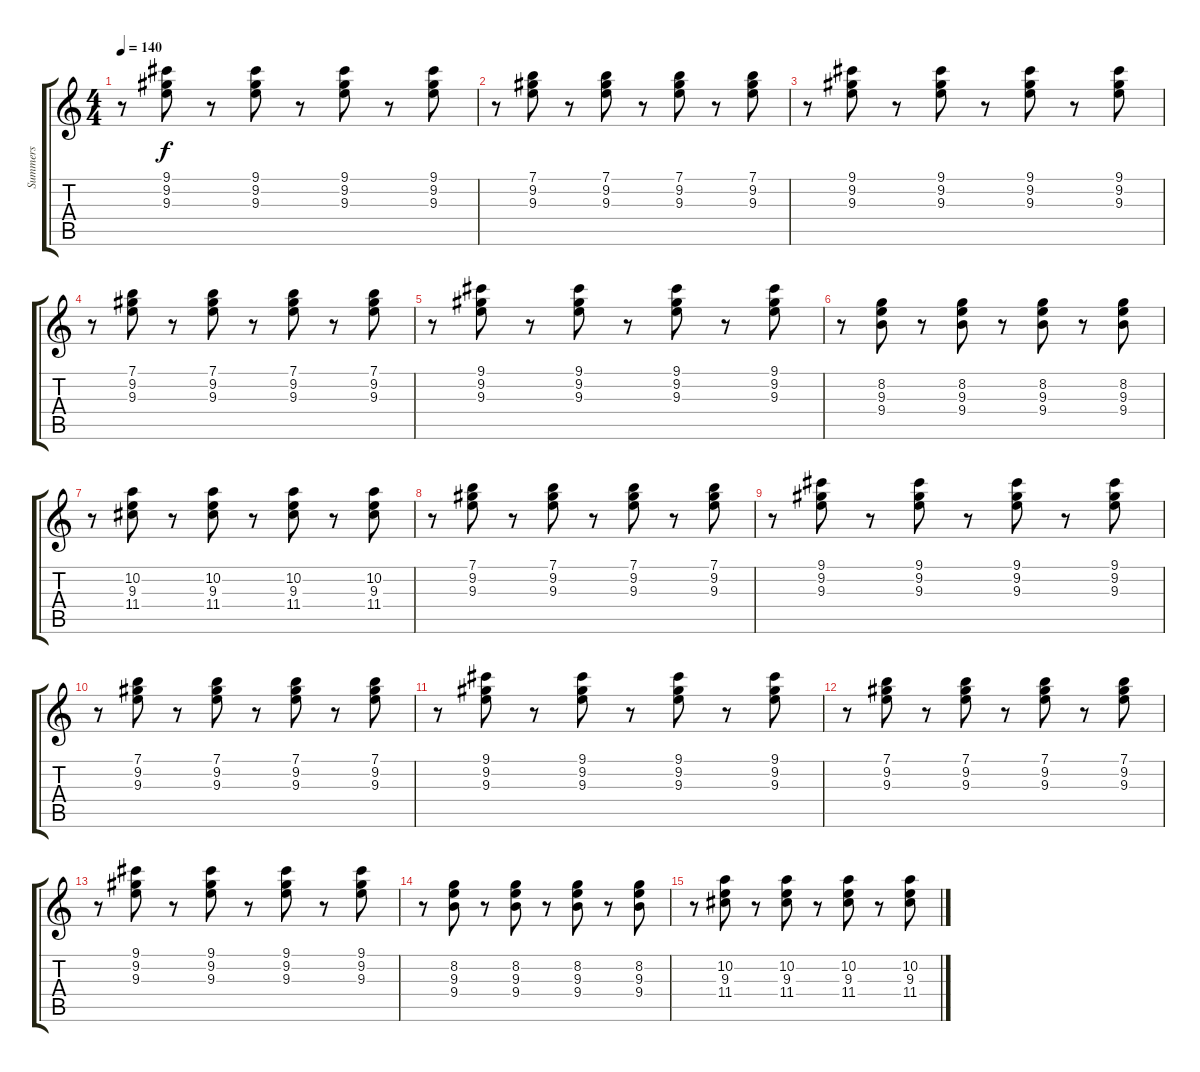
\track ("Summers" "Summers") {instrument distortionguitar}
\staff {score tabs}
\tuning (E4 B3 G3 D3 A2 E2) {hide}
\ts (4 4)
\tempo 140
\clef g2
\ks c
r.8{dy f} (9.1 9.2 9.3).8 r.8 (9.1 9.2 9.3).8 r.8 (9.1 9.2 9.3).8 r.8 (9.1 9.2 9.3).8 |
r.8 (7.1 9.2 9.3).8 r.8 (7.1 9.2 9.3).8 r.8 (7.1 9.2 9.3).8 r.8 (7.1 9.2 9.3).8 |
r.8 (9.1 9.2 9.3).8 r.8 (9.1 9.2 9.3).8 r.8 (9.1 9.2 9.3).8 r.8 (9.1 9.2 9.3).8 |
r.8 (7.1 9.2 9.3).8 r.8 (7.1 9.2 9.3).8 r.8 (7.1 9.2 9.3).8 r.8 (7.1 9.2 9.3).8 |
r.8 (9.1 9.2 9.3).8 r.8 (9.1 9.2 9.3).8 r.8 (9.1 9.2 9.3).8 r.8 (9.1 9.2 9.3).8 |
r.8 (8.2 9.3 9.4).8 r.8 (8.2 9.3 9.4).8 r.8 (8.2 9.3 9.4).8 r.8 (8.2 9.3 9.4).8 |
r.8 (10.2 9.3 11.4).8 r.8 (10.2 9.3 11.4).8 r.8 (10.2 9.3 11.4).8 r.8 (10.2 9.3 11.4).8 |
r.8 (7.1 9.2 9.3).8 r.8 (7.1 9.2 9.3).8 r.8 (7.1 9.2 9.3).8 r.8 (7.1 9.2 9.3).8 |
r.8 (9.1 9.2 9.3).8 r.8 (9.1 9.2 9.3).8 r.8 (9.1 9.2 9.3).8 r.8 (9.1 9.2 9.3).8 |
r.8 (7.1 9.2 9.3).8 r.8 (7.1 9.2 9.3).8 r.8 (7.1 9.2 9.3).8 r.8 (7.1 9.2 9.3).8 |
r.8 (9.1 9.2 9.3).8 r.8 (9.1 9.2 9.3).8 r.8 (9.1 9.2 9.3).8 r.8 (9.1 9.2 9.3).8 |
r.8 (7.1 9.2 9.3).8 r.8 (7.1 9.2 9.3).8 r.8 (7.1 9.2 9.3).8 r.8 (7.1 9.2 9.3).8 |
r.8 (9.1 9.2 9.3).8 r.8 (9.1 9.2 9.3).8 r.8 (9.1 9.2 9.3).8 r.8 (9.1 9.2 9.3).8 |
r.8 (8.2 9.3 9.4).8 r.8 (8.2 9.3 9.4).8 r.8 (8.2 9.3 9.4).8 r.8 (8.2 9.3 9.4).8 |
r.8 (10.2 9.3 11.4).8 r.8 (10.2 9.3 11.4).8 r.8 (10.2 9.3 11.4).8 r.8 (10.2 9.3 11.4).8
